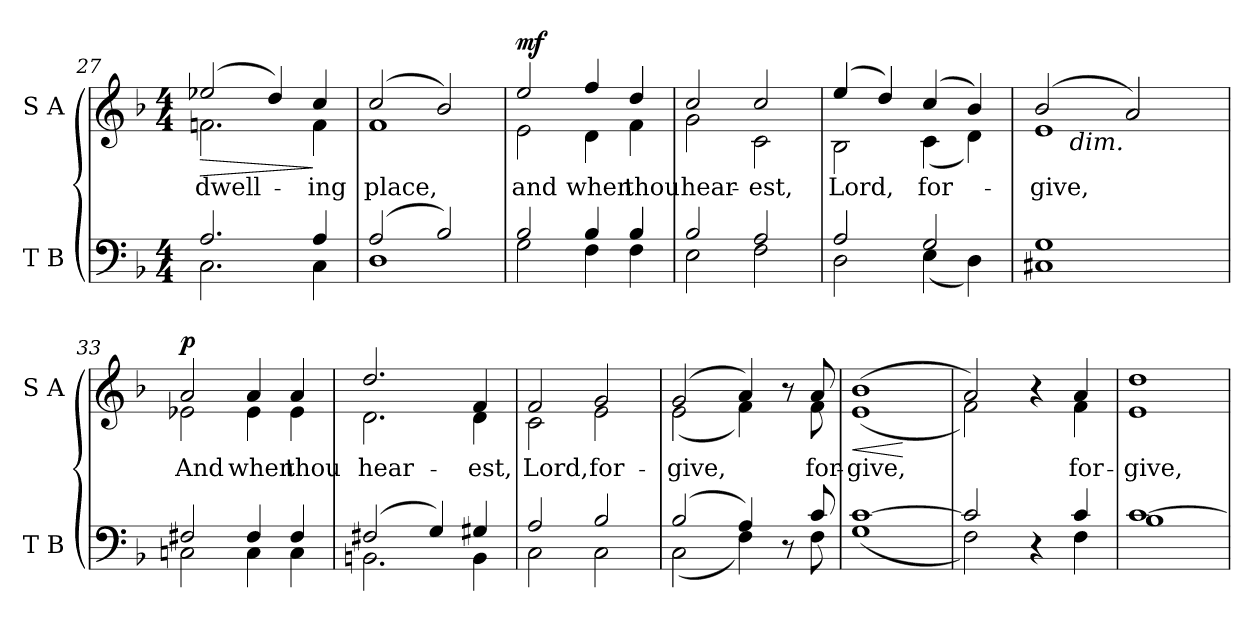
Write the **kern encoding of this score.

**kern	**kern	**text	**dynam
*part2	*part1	*part1	*part1
*staff2	*staff1	*staff1	*staff1
*I"T B	*I"S A	*	*
*I'T B	*I'S A	*	*
*clefF4	*clefG2	*	*
*k[b-]	*k[b-]	*	*
*F:	*F:	*	*
*M4/4	*M4/4	*	*
=27	=27	=27	=27
*^	*	*	*
!	!	!	!LO:LY:b:color=#000000	!LO:HP:b
*	*	*^	*	*
2.Ai/	2.Ci\	(2ee-Xi/	2.fni\	dwell-	>
.	.	4ddi/)	.	.	.
!	!	!	!	!LO:LY:b:color=#000000	!
4Ai/	4Ci\	4cci/	4fi\	-ing	]
=28	=28	=28	=28	=28	=28
!	!	!	!	!LO:LY:b:color=#000000	!
(2Ai/	1Di	(2cci/	1fi	place,	.
2B-i/)	.	2b-i/)	.	.	.
=29	=29	=29	=29	=29	=29
!	!	!	!	!LO:LY:b:color=#000000	!
2B-i/	2Gi\	2eei/	2ei\	and	mf
!	!	!	!	!LO:LY:b:color=#000000	!
4B-i/	4Fi\	4ffi/	4di\	when	.
!	!	!	!	!LO:LY:b:color=#000000	!
4B-i/	4Fi\	4ddi/	4fi\	thou	.
=30	=30	=30	=30	=30	=30
!	!	!	!	!LO:LY:b:color=#000000	!
2B-i/	2Ei\	2cci/	2gi\	hear-	.
!	!	!	!	!LO:LY:b:color=#000000	!
2Ai/	2Fi\	2cci/	2ci\	-est,	.
=31	=31	=31	=31	=31	=31
!	!	!	!	!LO:LY:b:color=#000000	!
2Ai/	2Di\	(4eei/	2B-i\	Lord,	.
.	.	4ddi/)	.	.	.
!	!	!	!	!LO:LY:b:color=#000000	!
2Gi/	(4Ei\	(4cci/	(4ci\	for-	.
.	4Di\)	4b-i/)	4di\)	.	.
*	*	*v	*v	*	*
=32	=32	=32	=32	=32
*	*	*^	*	*
!	!	!	!	!LO:LY:b:color=#000000	!
*	*	*	*^	*	*
1Gi	1C#Xi	(2b-i/	1ei	8ryy	-give,	.
.	.	.	.	128ryy	.	.
!	!	!	!	!LO:TX:b:i:t=dim.	!	!
.	.	.	.	2ryy	.	.
.	.	2ai/)	.	.	.	.
.	.	.	.	4ryy	.	.
.	.	.	.	16...ryy	.	.
*	*	*v	*v	*v	*	*
!!LO:LB:g=z
=33	=33	=33	=33	=33
*	*	*^	*	*
*	*	*	*^	*	*
!	!	!	!	!	!LO:LY:b:color=#000000	!
*	*	*	*v	*v	*	*
2F#Xi/	2Cni\	2ai/	2e-Xi\	And	p
!	!	!	!	!LO:LY:b:color=#000000	!
4F#i/	4Ci\	4ai/	4e-i\	when	.
!	!	!	!	!LO:LY:b:color=#000000	!
4F#i/	4Ci\	4ai/	4e-i\	thou	.
=34	=34	=34	=34	=34	=34
!	!	!	!	!LO:LY:b:color=#000000	!
(2F#Xi/	2.BBni\	2.ddi/	2.di\	hear-	.
4Gi/)	.	.	.	.	.
!	!	!	!	!LO:LY:b:color=#000000	!
4G#Xi/	4BBi\	4fi/	4di\	-est,	.
=35	=35	=35	=35	=35	=35
!	!	!	!	!LO:LY:b:color=#000000	!
2Ai/	2Ci\	2fi/	2ci\	Lord,	.
!	!	!	!	!LO:LY:b:color=#000000	!
2B-i/	2Ci\	2gi/	2ei\	for-	.
=36	=36	=36	=36	=36	=36
!	!	!	!	!LO:LY:b:color=#000000	!
(2B-i/	(2Ci\	(2gi/	(2ei\	-give,	.
4Ai/)	4Fi\)	4ai/)	4fi\)	.	.
8r	8ryy	8r	8ryy	.	.
!	!	!	!	!LO:LY:b:color=#000000	!
8ci/	8Fi\	8ai/	8fi\	for-	.
=37	=37	=37	=37	=37	=37
!	!	!	!	!LO:LY:b:color=#000000	!LO:HP:b
!	!	!	!	!	!LO:HP:n=1:b
[1ci	(1Gi	(1b-i	(1ei	-give,	< >
*v	*v	*	*	*	*
*	*v	*v	*	*
.	.	.	[
=38	=38	=38	=38
*^	*^	*	*
2ci/]	2Fi\)	2ai/)	2fi\)	.	.
4r	4ryy	4r	4ryy	.	]
!	!	!	!	!LO:LY:b:color=#000000	!
4ci/	4Fi\	4ai/	4fi\	for-	.
!!LO:LB:g=z	!!
=39	=39	=39	=39	=39	=39
!	!	!	!	!LO:LY:b:color=#000000	!
[1ci	1B-i	1ddi	1ei	-give,	.
*v	*v	*	*	*	*
*	*v	*v	*	*
=	=	=	=
*-	*-	*-	*-
